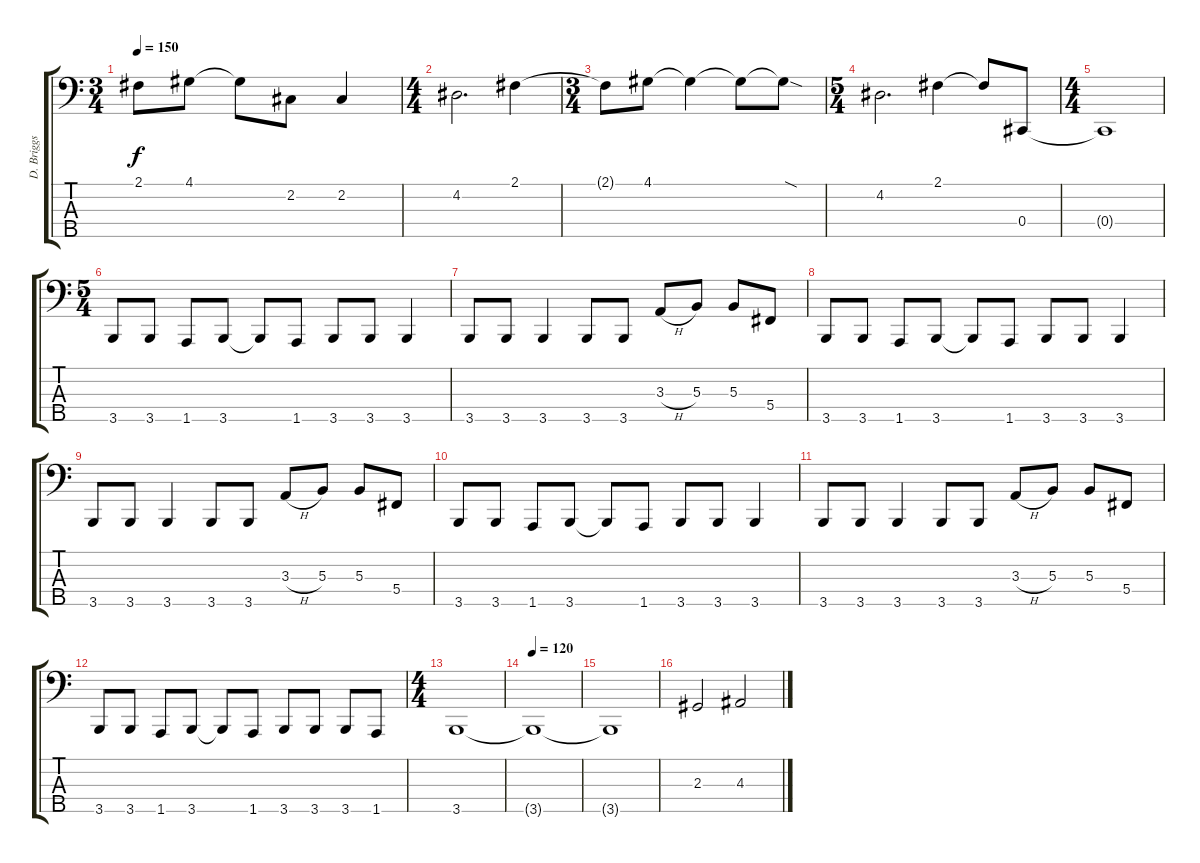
\track ("D. Briggs Bass" "D. Briggs ") {instrument electricbassfinger}
\staff {score tabs}
\tuning (E2 B1 Gb1 Db1 Ab0) {hide}
\ts (3 4)
\tempo 150
\clef f4
\ks c
2.1{t}.8{dy f} 4.1.8 4.1{t}.8 2.2.8 2.2.4 |
\ts (4 4)
4.2.2{d} 2.1.4 |
\ts (3 4)
2.1{t}.8 4.1.8 4.1{t}.4 4.1{t}.8 4.1{sod t}.8 |
\ts (5 4)
4.2.2{d} 2.1.4 2.1{t}.8 0.4.8 |
\ts (4 4)
0.4{t}.1 |
\ts (5 4)
3.5.8 3.5.8 1.5.8 3.5.8 3.5{t}.8 1.5.8 3.5.8 3.5.8 3.5.4 |
3.5.8 3.5.8 3.5.4 3.5.8 3.5.8 3.3{h}.8 5.3.8 5.3.8 5.4.8 |
3.5.8 3.5.8 1.5.8 3.5.8 3.5{t}.8 1.5.8 3.5.8 3.5.8 3.5.4 |
3.5.8 3.5.8 3.5.4 3.5.8 3.5.8 3.3{h}.8 5.3.8 5.3.8 5.4.8 |
3.5.8 3.5.8 1.5.8 3.5.8 3.5{t}.8 1.5.8 3.5.8 3.5.8 3.5.4 |
3.5.8 3.5.8 3.5.4 3.5.8 3.5.8 3.3{h}.8 5.3.8 5.3.8 5.4.8 |
3.5.8 3.5.8 1.5.8 3.5.8 3.5{t}.8 1.5.8 3.5.8 3.5.8 3.5.8 1.5.8 |
\ts (4 4)
3.5.1 |
\tempo 120
3.5{t}.1 |
3.5{t}.1 |
2.3.2 4.3.2
